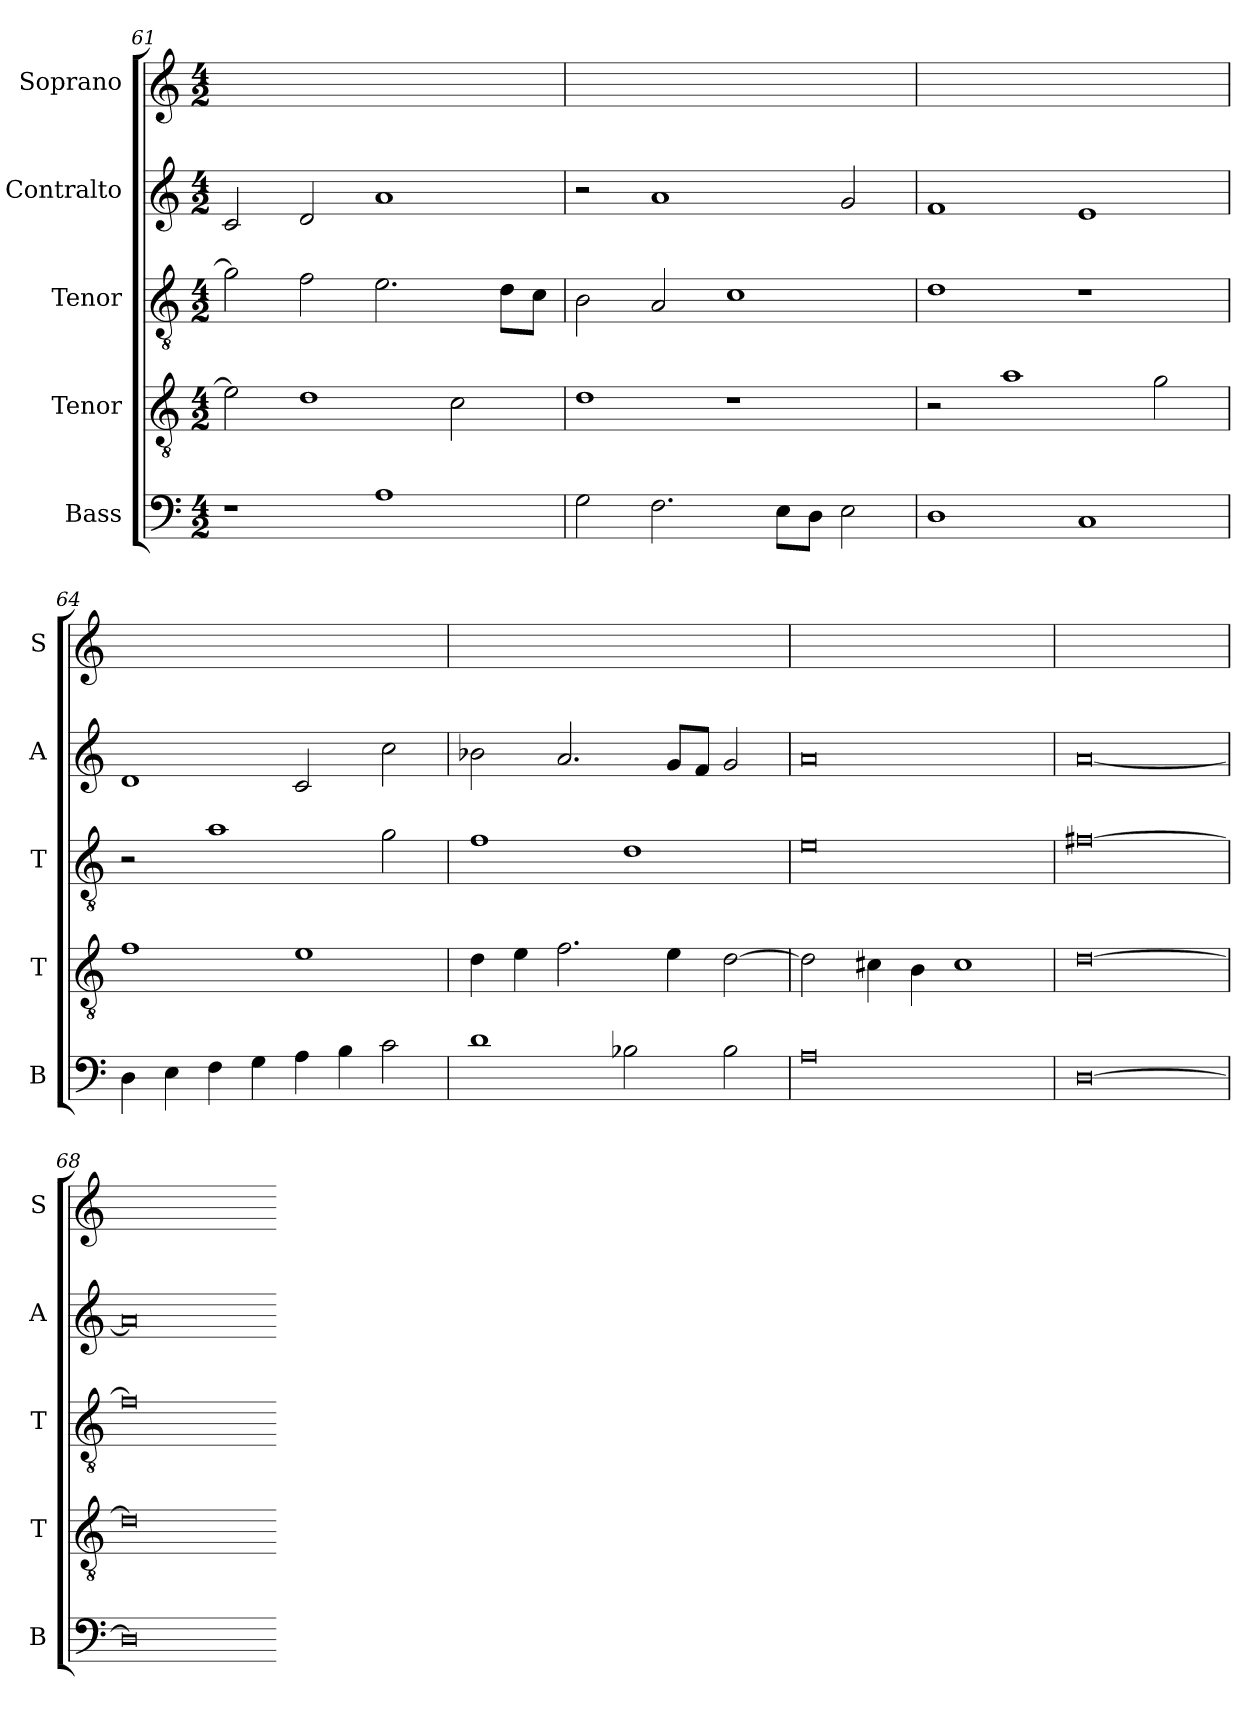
**kern	**kern	**kern	**kern	**kern
*part5	*part4	*part3	*part2	*part1
*staff5	*staff4	*staff3	*staff2	*staff1
*I"Bass	*I"Tenor	*I"Tenor	*I"Contralto	*I"Soprano
*I'B	*I'T	*I'T	*I'A	*I'S
*clefF4	*clefGv2	*clefGv2	*clefG2	*clefG2
*k[]	*k[]	*k[]	*k[]	*k[]
*G:mix	*G:mix	*G:mix	*G:mix	*G:mix
*M4/2	*M4/2	*M4/2	*M4/2	*M4/2
=61	=61	=61	=61	=61
1r	2e]	2g]	2c	0ryy
.	1d	2f	2d	.
1A	.	2.e	1a	.
.	2c	.	.	.
.	.	8d\L	.	.
.	.	8c\J	.	.
=62	=62	=62	=62	=62
2G	1d	2B	2r	0ryy
2.F	.	2A	1a	.
.	1r	1c	.	.
8E\L	.	.	.	.
8D\J	.	.	.	.
2E	.	.	2g	.
=63	=63	=63	=63	=63
1D	2r	1d	1f	0ryy
.	1a	.	.	.
1C	.	1r	1e	.
.	2g	.	.	.
=64	=64	=64	=64	=64
4D	1f	2r	1d	0ryy
4E	.	.	.	.
4F	.	1a	.	.
4G	.	.	.	.
4A	1e	.	2c	.
4B	.	.	.	.
2c	.	2g	2cc	.
=65	=65	=65	=65	=65
1d	4d	1f	2b-X	0ryy
.	4e	.	.	.
.	2.f	.	2.a	.
2B-X	.	1d	.	.
.	4e	.	8g/L	.
.	.	.	8f/J	.
2B-	[2d	.	2g	.
=66	=66	=66	=66	=66
0A	2d]	0e	0a	0ryy
.	4c#X	.	.	.
.	4B	.	.	.
.	1c#	.	.	.
=67	=67	=67	=67	=67
[0D	[0d	[0f#X	[0a	0ryy
=68	=68	=68	=68	=68
0D]	0d]	0f#]	0a]	0ryy
=-	=-	=-	=-	=-
*-	*-	*-	*-	*-
